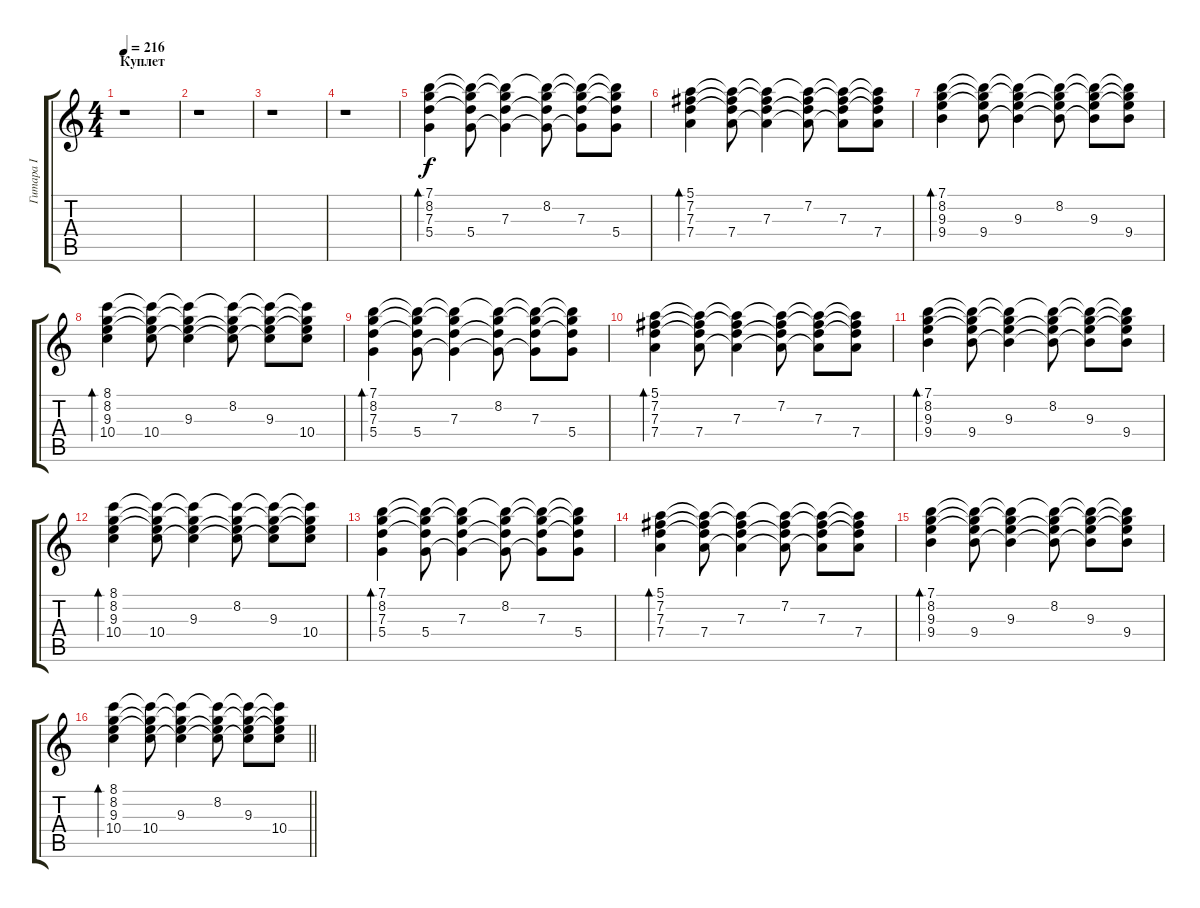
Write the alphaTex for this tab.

\track ("Гитара I" "Гитара I") {instrument electricguitarclean}
\staff {score tabs}
\tuning (E4 B3 G3 D3 A2 E2) {hide}
\ts (4 4)
\section ("" "Куплет")
\tempo 216
\clef g2
\ks c
r.1{dy f} |
r.1 |
r.1 |
r.1 |
(7.1 8.2 7.3 5.4).4{bd 60 instrument electricguitarclean} (7.1{t} 8.2{t} 7.3{t} 5.4).8 (7.1{t} 8.2{t} 7.3 5.4{t}).4 (7.1{t} 8.2 7.3{t} 5.4{t}).8 (7.1{t} 8.2{t} 7.3 5.4{t}).8 (7.1{t} 8.2{t} 7.3{t} 5.4).8 |
(5.1 7.2 7.3 7.4).4{bd 60} (5.1{t} 7.2{t} 7.3{t} 7.4).8 (5.1{t} 7.2{t} 7.3 7.4{t}).4 (5.1{t} 7.2 7.3{t} 7.4{t}).8 (5.1{t} 7.2{t} 7.3 7.4{t}).8 (5.1{t} 7.2{t} 7.3{t} 7.4).8 |
(7.1 8.2 9.3 9.4).4{bd 60} (7.1{t} 8.2{t} 9.3{t} 9.4).8 (7.1{t} 8.2{t} 9.3 9.4{t}).4 (7.1{t} 8.2 9.3{t} 9.4{t}).8 (7.1{t} 8.2{t} 9.3 9.4{t}).8 (7.1{t} 8.2{t} 9.3{t} 9.4).8 |
(8.1 8.2 9.3 10.4).4{bd 60} (8.1{t} 8.2{t} 9.3{t} 10.4).8 (8.1{t} 8.2{t} 9.3 10.4{t}).4 (8.1{t} 8.2 9.3{t} 10.4{t}).8 (8.1{t} 8.2{t} 9.3 10.4{t}).8 (8.1{t} 8.2{t} 9.3{t} 10.4).8 |
(7.1 8.2 7.3 5.4).4{bd 60} (7.1{t} 8.2{t} 7.3{t} 5.4).8 (7.1{t} 8.2{t} 7.3 5.4{t}).4 (7.1{t} 8.2 7.3{t} 5.4{t}).8 (7.1{t} 8.2{t} 7.3 5.4{t}).8 (7.1{t} 8.2{t} 7.3{t} 5.4).8 |
(5.1 7.2 7.3 7.4).4{bd 60} (5.1{t} 7.2{t} 7.3{t} 7.4).8 (5.1{t} 7.2{t} 7.3 7.4{t}).4 (5.1{t} 7.2 7.3{t} 7.4{t}).8 (5.1{t} 7.2{t} 7.3 7.4{t}).8 (5.1{t} 7.2{t} 7.3{t} 7.4).8 |
(7.1 8.2 9.3 9.4).4{bd 60} (7.1{t} 8.2{t} 9.3{t} 9.4).8 (7.1{t} 8.2{t} 9.3 9.4{t}).4 (7.1{t} 8.2 9.3{t} 9.4{t}).8 (7.1{t} 8.2{t} 9.3 9.4{t}).8 (7.1{t} 8.2{t} 9.3{t} 9.4).8 |
(8.1 8.2 9.3 10.4).4{bd 60} (8.1{t} 8.2{t} 9.3{t} 10.4).8 (8.1{t} 8.2{t} 9.3 10.4{t}).4 (8.1{t} 8.2 9.3{t} 10.4{t}).8 (8.1{t} 8.2{t} 9.3 10.4{t}).8 (8.1{t} 8.2{t} 9.3{t} 10.4).8 |
(7.1 8.2 7.3 5.4).4{bd 60} (7.1{t} 8.2{t} 7.3{t} 5.4).8 (7.1{t} 8.2{t} 7.3 5.4{t}).4 (7.1{t} 8.2 7.3{t} 5.4{t}).8 (7.1{t} 8.2{t} 7.3 5.4{t}).8 (7.1{t} 8.2{t} 7.3{t} 5.4).8 |
(5.1 7.2 7.3 7.4).4{bd 60} (5.1{t} 7.2{t} 7.3{t} 7.4).8 (5.1{t} 7.2{t} 7.3 7.4{t}).4 (5.1{t} 7.2 7.3{t} 7.4{t}).8 (5.1{t} 7.2{t} 7.3 7.4{t}).8 (5.1{t} 7.2{t} 7.3{t} 7.4).8 |
(7.1 8.2 9.3 9.4).4{bd 60} (7.1{t} 8.2{t} 9.3{t} 9.4).8 (7.1{t} 8.2{t} 9.3 9.4{t}).4 (7.1{t} 8.2 9.3{t} 9.4{t}).8 (7.1{t} 8.2{t} 9.3 9.4{t}).8 (7.1{t} 8.2{t} 9.3{t} 9.4).8 |
\barLineRight lightlight
(8.1 8.2 9.3 10.4).4{bd 60} (8.1{t} 8.2{t} 9.3{t} 10.4).8 (8.1{t} 8.2{t} 9.3 10.4{t}).4 (8.1{t} 8.2 9.3{t} 10.4{t}).8 (8.1{t} 8.2{t} 9.3 10.4{t}).8 (8.1{t} 8.2{t} 9.3{t} 10.4).8
